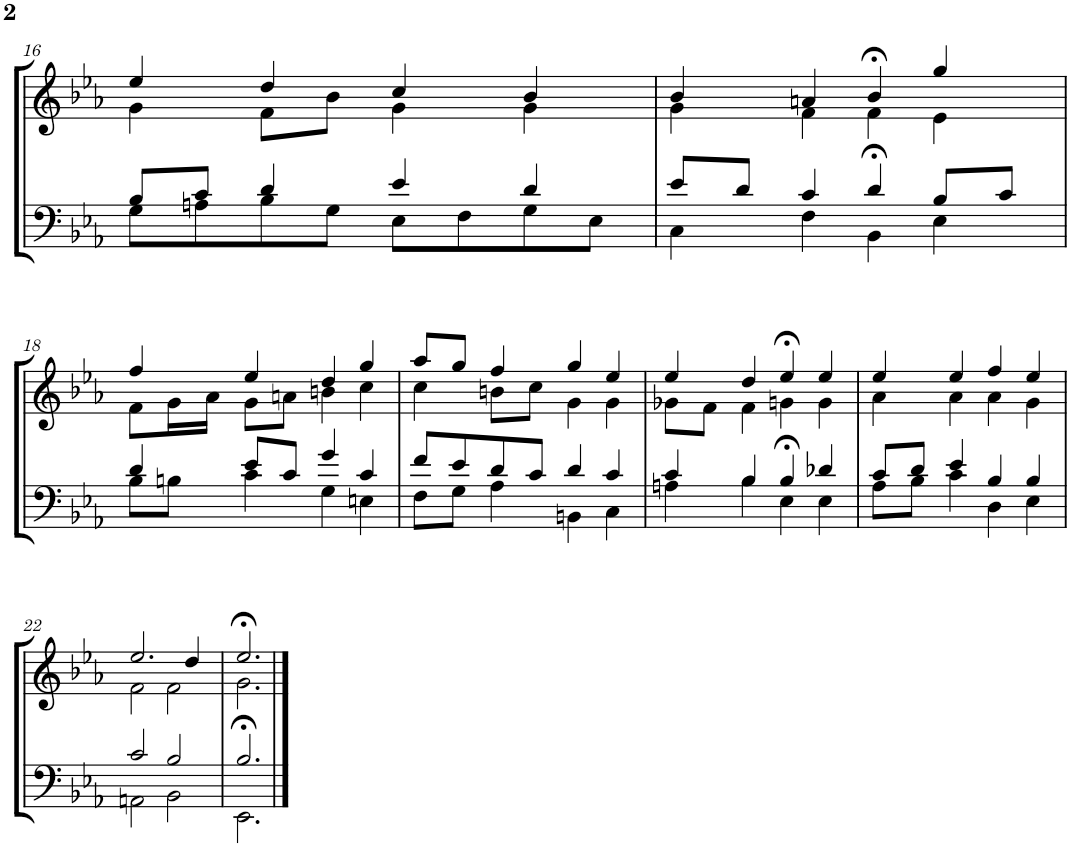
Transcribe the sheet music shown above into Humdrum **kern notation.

**kern	**kern
*part2	*part1
*staff2	*staff1
*I"Tenor/Baß	*I"Sopran/Alt
!!LO:PB:g=z
*clefF4	*clefG2
*k[b-e-a-]	*k[b-e-a-]
*M4/4	*M4/4
=16	=16
*^	*^
8B-/L	8G\L	4ee-/	4g\
8c/J	8An\	.	.
4d/	8B-\	4dd/	8f\L
.	8G\J	.	8b-\J
4e-/	8E-\L	4cc/	4g\
.	8F\	.	.
4d/	8G\	4b-/	4g\
.	8E-\J	.	.
=17	=17	=17	=17
8e-/L	4C\	4b-/	4g\
8d/J	.	.	.
4c/	4F\	4an/	4f\
4d/	4BB->\	4b->/	4f\
8B-/L	4E-\	4gg/	4e-\
8c/J	.	.	.
!!LO:LB:g=z	!!
=18	=18	=18	=18
4d/	8B-\L	4ff/	8f\L
.	8Bn\J	.	16g\L
.	.	.	16a-\JJ
8e-/L	4c\	4ee-/	8g\L
8c/J	.	.	8an\J
4g/	4G\	4dd/	4bn\
4c/	4En\	4gg/	4cc\
=19	=19	=19	=19
8f/L	8F\L	8aa-/L	4cc\
8e-/	8G\J	8gg/J	.
8d/	4A-\	4ff/	8bn\L
8c/J	.	.	8cc\J
4d/	4BBn\	4gg/	4g\
4c/	4C\	4ee-/	4g\
=20	=20	=20	=20
4c/	4An\	4ee-/	8g-X\L
.	.	.	8f\J
4B-/	4B-\	4dd/	4f\
4B-/	4E->\	4ee->/	4gn\
4d-X/	4E-\	4ee-/	4g\
=21	=21	=21	=21
8c/L	8A-\L	4ee-/	4a-\
8d/J	8B-\J	.	.
4e-/	4c\	4ee-/	4a-\
4B-/	4D\	4ff/	4a-\
4B-/	4E-\	4ee-/	4g\
!!LO:LB:g=z	!!
=22	=22	=22	=22
2c/	2AAn\	2.ee-/	2f\
2B-/	2BB-\	.	2f\
.	.	4dd/	.
=23	=23	=23	=23
2.B-/	2.EE->\	2.ee->/	2.g\
*v	*v	*	*
*	*v	*v
==	==
*-	*-
